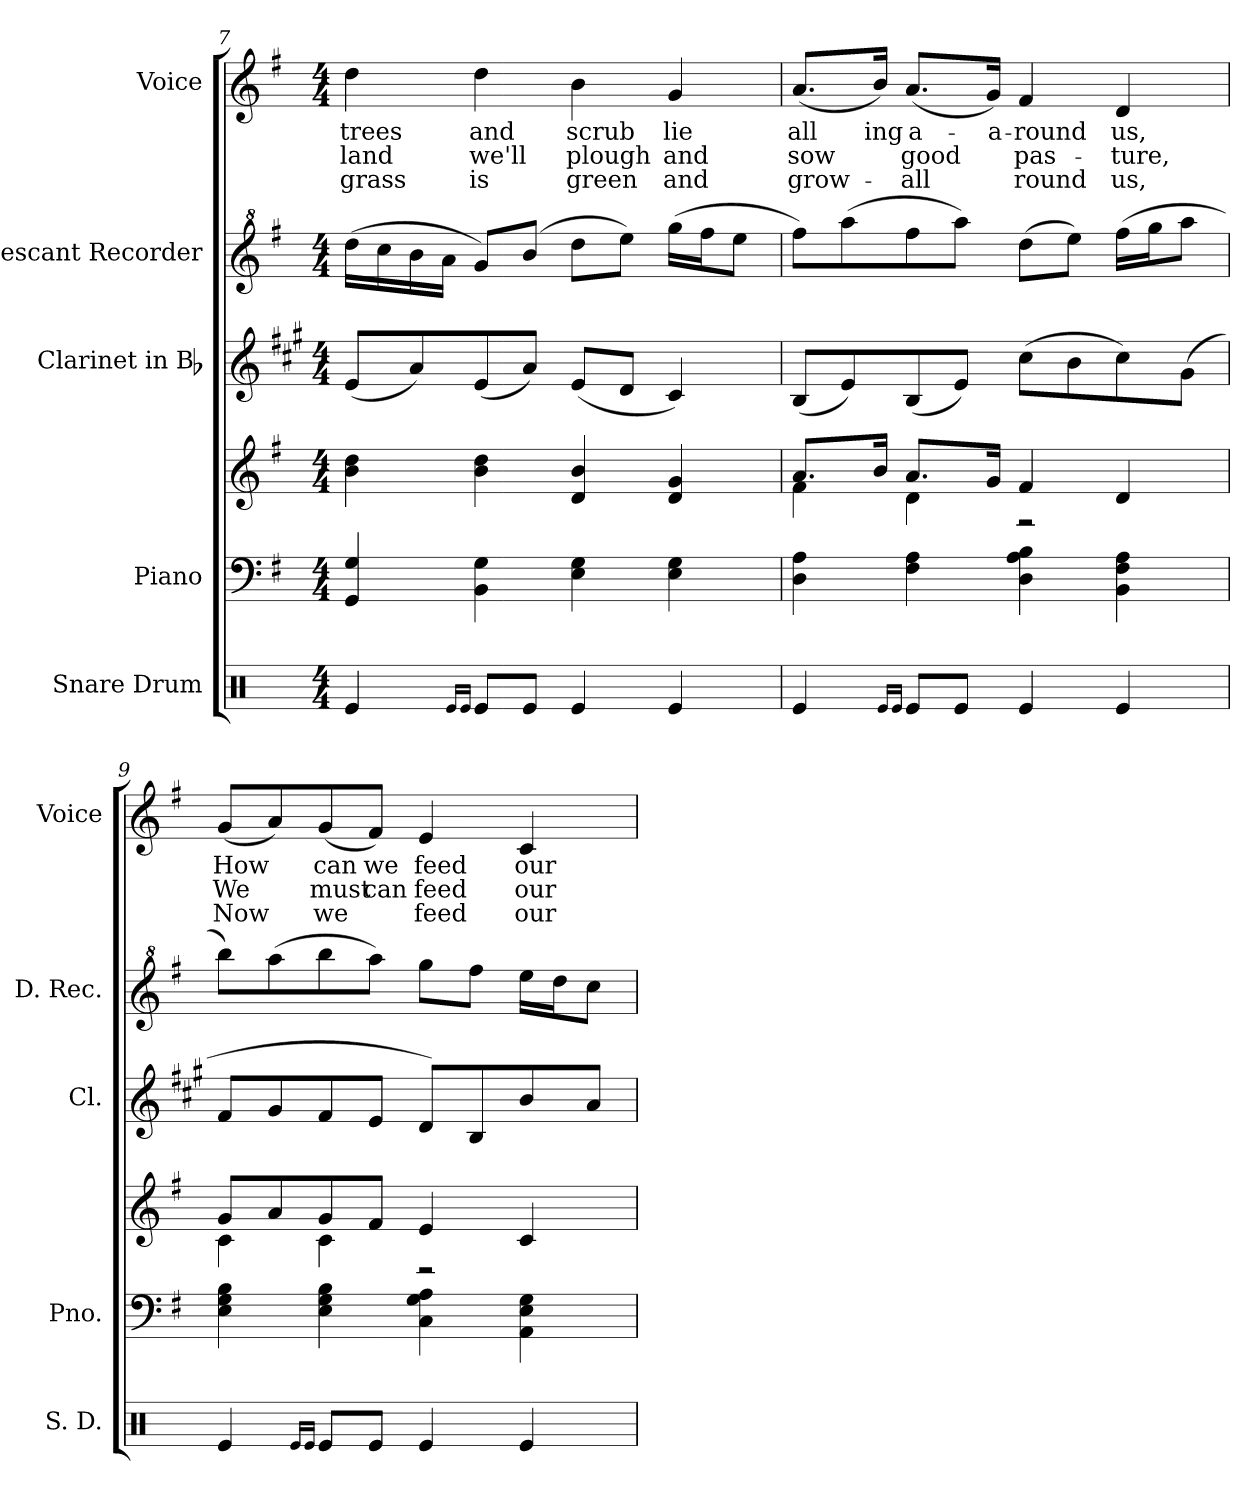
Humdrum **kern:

**kern	**kern	**kern	**kern	**kern	**kern	**text	**text	**text
*part5	*part4	*part4	*part3	*part2	*part1	*part1	*part1	*part1
*staff6	*staff5	*staff4	*staff3	*staff2	*staff1	*staff1	*staff1	*staff1
*I"Snare Drum	*I"Piano	*	*I"Clarinet in Bb	*I"Descant Recorder	*I"Voice	*	*	*
*I'S. D.	*I'Pno.	*	*I'Cl.	*I'D. Rec.	*I'Voice	*	*	*
*clefX	*clefF4	*clefG2	*clefG2	*clefG^2	*clefG2	*	*	*
*	*	*	*ITrd1c2	*ITrd-7c-12	*	*	*	*
*k[]	*k[f#]	*k[f#]	*k[f#]	*k[f#]	*k[f#]	*	*	*
*C:	*G:	*G:	*G:	*G:	*G:	*	*	*
*M4/4	*M4/4	*M4/4	*M4/4	*M4/4	*M4/4	*	*	*
=7	=7	=7	=7	=7	=7	=7	=7	=7
!	!	!	!	!	!	!LO:LY:b:color=#000000	!LO:LY:b:color=#000000	!LO:LY:b:color=#000000
4Rei/	4GGi/ 4Gi	4bi\ 4ddi	(8di/L	(16ddddi\LL	4ddi\	trees	land	grass
.	.	.	.	16cccci\	.	.	.	.
.	.	.	8gi/)	16bbbi\	.	.	.	.
.	.	.	.	16aaai\JJ	.	.	.	.
16qRei/LL	.	.	.	.	.	.	.	.
16qRei/JJ	.	.	.	.	.	.	.	.
!	!	!	!	!	!	!LO:LY:b:color=#000000	!LO:LY:b:color=#000000	!LO:LY:b:color=#000000
8Rei/L	4BBi\ 4Gi	4bi\ 4ddi	(8di/	8gggi/L)	4ddi\	and	we'll	is
8Rei/J	.	.	8gi/J)	(8bbbi/J	.	.	.	.
!	!	!	!	!	!	!LO:LY:b:color=#000000	!LO:LY:b:color=#000000	!LO:LY:b:color=#000000
4Rei/	4Ei\ 4Gi	4di/ 4bi	(8di/L	8ddddi\L	4bi\	scrub	plough	green
.	.	.	8ci/J	8eeeei\J)	.	.	.	.
!	!	!	!	!	!	!LO:LY:b:color=#000000	!LO:LY:b:color=#000000	!LO:LY:b:color=#000000
4Rei/	4Ei\ 4Gi	4di/ 4gi	4Bi/)	(16ggggi\LL	4gi/	lie	and	and
.	.	.	.	16ffff#i\J	.	.	.	.
.	.	.	.	8eeeei\J	.	.	.	.
=8	=8	=8	=8	=8	=8	=8	=8	=8
*	*	*^	*	*	*	*	*	*
!	!	!	!	!	!	!	!LO:LY:b:color=#000000	!LO:LY:b:color=#000000	!LO:LY:b:color=#000000
4Rei/	4Di\ 4Ai	8.ai/L	4f#i\	(8Ai/L	8ffff#i\L)	(8.ai/L	all	sow	grow-
.	.	.	.	8di/)	(8aaaai\	.	.	.	.
!	!	!	!	!	!	!	!LO:LY:b:color=#000000	!	!
.	.	16bi/Jk	.	.	.	16bi/Jk)	-ing	.	.
16qRei/LL	.	.	.	.	.	.	.	.	.
16qRei/JJ	.	.	.	.	.	.	.	.	.
!	!	!	!	!	!	!	!LO:LY:b:color=#000000	!LO:LY:b:color=#000000	!LO:LY:b:color=#000000
8Rei/L	4F#i\ 4Ai	8.ai/L	4di\	(8Ai/	8ffff#i\	(8.ai/L	a-	good	all
8Rei/J	.	.	.	8di/J)	8aaaai\J)	.	.	.	.
!	!	!	!	!	!	!	!LO:LY:b:color=#000000	!	!
.	.	16gi/Jk	.	.	.	16gi/Jk)	a-	.	.
!	!	!	!	!	!	!	!LO:LY:b:color=#000000	!LO:LY:b:color=#000000	!LO:LY:b:color=#000000
4Rei/	4Di\ 4Ai 4Bi	4f#i/	2r	(8bi\L	(8ddddi\L	4f#i/	-round	pas-	-round
.	.	.	.	8ai\	8eeeei\J)	.	.	.	.
!	!	!	!	!	!	!	!LO:LY:b:color=#000000	!LO:LY:b:color=#000000	!LO:LY:b:color=#000000
4Rei/	4BBi\ 4F#i 4Ai	4di/	.	8bi\)	(16ffff#i\LL	4di/	us,	-ture,	us,
.	.	.	.	.	16ggggi\J	.	.	.	.
.	.	.	.	(8f#i\J	8aaaai\J	.	.	.	.
!!LO:PB:g=z
=9	=9	=9	=9	=9	=9	=9	=9	=9	=9
!	!	!	!	!	!	!	!LO:LY:b:color=#000000	!LO:LY:b:color=#000000	!LO:LY:b:color=#000000
4Rei/	4Ei\ 4Gi 4Bi	8gi/L	4ci\	8ei/L	8bbbbi\L)	(8gi/L	How	We	Now
.	.	8ai/	.	8f#i/	(8aaaai\	8ai/)	.	.	.
16qRei/LL	.	.	.	.	.	.	.	.	.
16qRei/JJ	.	.	.	.	.	.	.	.	.
!	!	!	!	!	!	!	!LO:LY:b:color=#000000	!LO:LY:b:color=#000000	!LO:LY:b:color=#000000
8Rei/L	4Ei\ 4Gi 4Bi	8gi/	4ci\	8ei/	8bbbbi\	(8gi/	can	must	we
!	!	!	!	!	!	!	!LO:LY:b:color=#000000	!LO:LY:b:color=#000000	!
8Rei/J	.	8f#i/J	.	8di/J	8aaaai\J)	8f#i/J)	we	can	.
!	!	!	!	!	!	!	!LO:LY:b:color=#000000	!LO:LY:b:color=#000000	!LO:LY:b:color=#000000
4Rei/	4Ci\ 4Gi 4Ai	4ei/	2r	8ci/L)	8ggggi\L	4ei/	feed	feed	feed
.	.	.	.	8Ai/	8ffff#i\J	.	.	.	.
!	!	!	!	!	!	!	!LO:LY:b:color=#000000	!LO:LY:b:color=#000000	!LO:LY:b:color=#000000
4Rei/	4AAi\ 4Ei 4Gi	4ci/	.	8ai/	16eeeei\LL	4ci/	our	our	our
.	.	.	.	.	16ddddi\J	.	.	.	.
.	.	.	.	8gi/J	8cccci\J	.	.	.	.
*	*	*v	*v	*	*	*	*	*	*
=	=	=	=	=	=	=	=	=
*-	*-	*-	*-	*-	*-	*-	*-	*-
